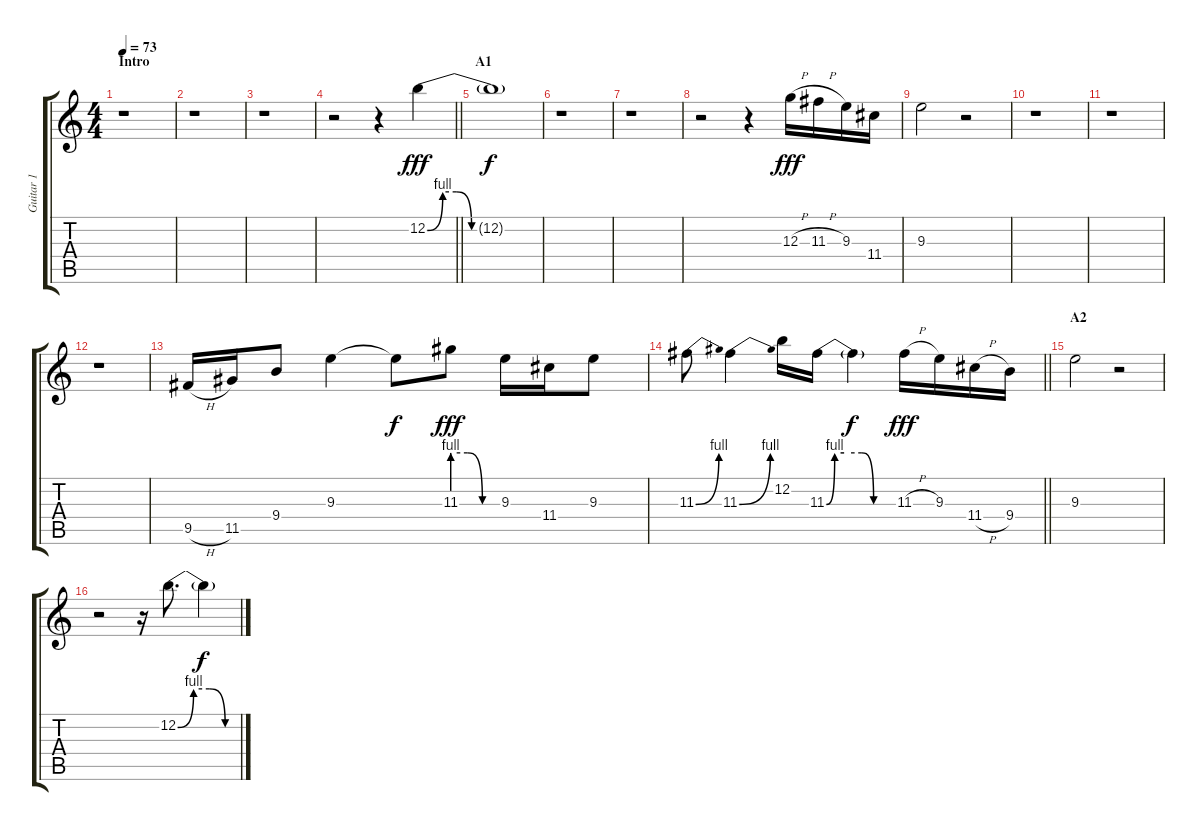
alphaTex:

\track ("Guitar 1" "Guitar 1") {instrument electricguitarjazz}
\staff {score tabs}
\tuning (E4 B3 G3 D3 A2 E2) {hide}
\ts (4 4)
\section ("" "Intro")
\tempo 73
\clef g2
\ks c
r.1{dy fff instrument electricguitarjazz} |
r.1 |
r.1 |
\barLineRight lightlight
r.2 r.4 12.2{be (custom 0 0 8 4 15 4 23 0 45 0 60 0)}.4 |
\section ("" "A1")
12.2{t}.1{dy f} |
r.1 |
r.1 |
r.2 r.4 12.3{h}.16{dy fff} 11.3{h}.16 9.3.16 11.4.16 |
9.3.2 r.2 |
r.1 |
r.1 |
r.1 |
9.5{h}.16 11.5.16 9.4.8 9.3.4 9.3{t}.8{dy f} 11.3{be (custom 0 4 20 4 40 0 60 0)}.8{dy fff} 9.3.16 11.4.16 9.3.8 |
\barLineRight lightlight
11.3{be (bend 0 0 60 4)}.8 11.3{be (bend 0 0 60 4)}.4 12.2.16 11.3{be (custom 0 0 7 4 15 4 30 4 40 0 60 0)}.16 11.3{t}.4{dy f} 11.3{h}.16{dy fff} 9.3.16 11.4{h}.16 9.4.16 |
\section ("" "A2")
9.3.2 r.2 |
r.2 r.16 12.2{be (custom 0 0 15 4 30 4 45 0 60 0)}.8{d} 12.2{t}.4{dy f}
